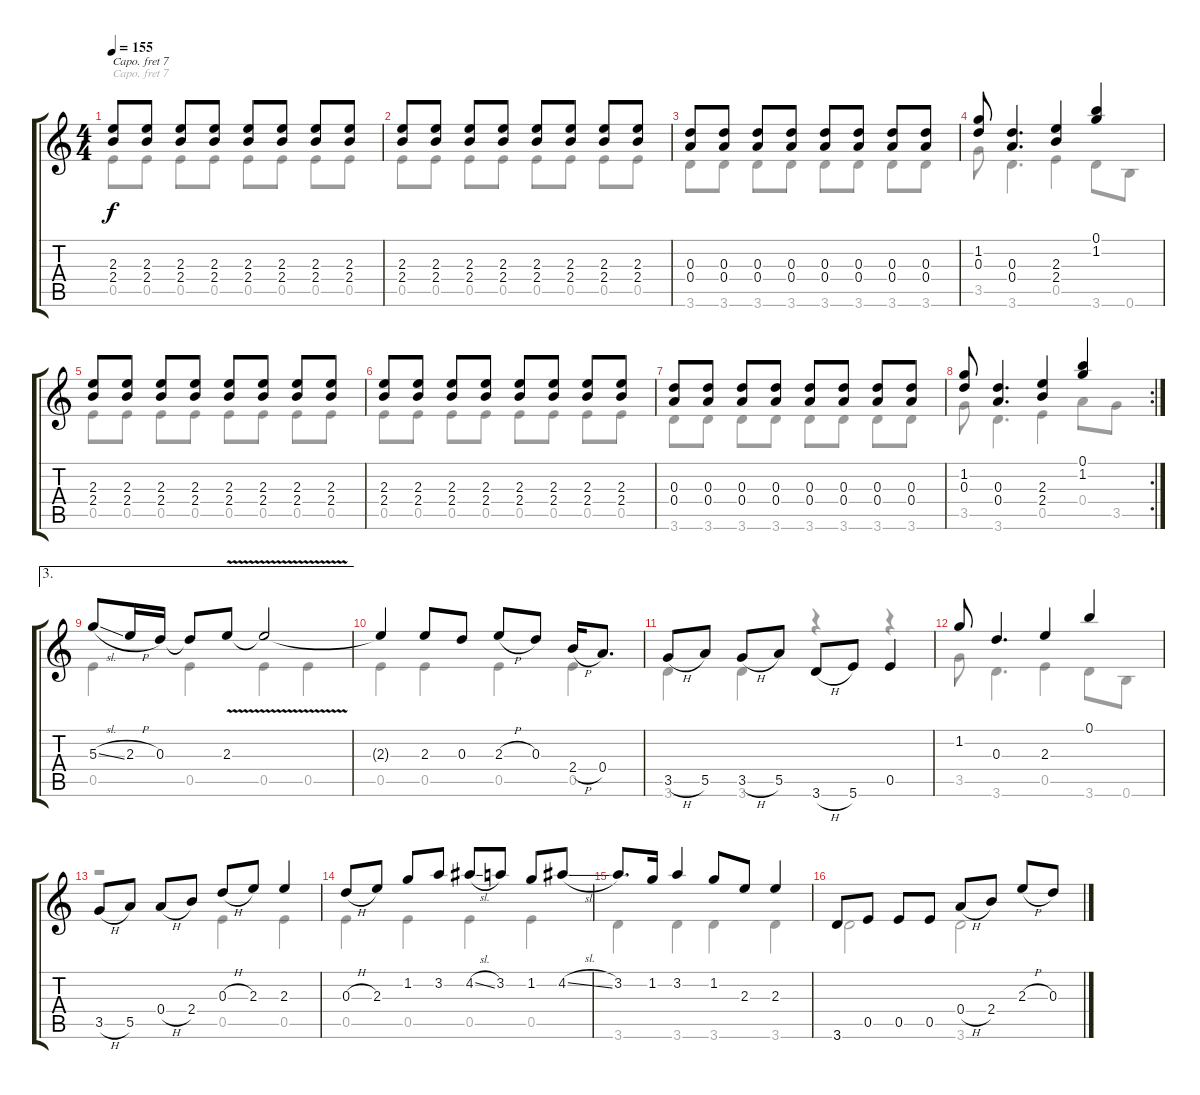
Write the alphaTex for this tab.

\track "" {instrument acousticguitarnylon}
\staff {score tabs}
\capo 7
\tuning (E4 B3 G3 D3 A2 E2) {hide}
\voice
\ts (4 4)
\tempo 155
\clef g2
\ks c
(2.3 2.4).8{dy f} (2.3 2.4).8 (2.3 2.4).8 (2.3 2.4).8 (2.3 2.4).8 (2.3 2.4).8 (2.3 2.4).8 (2.3 2.4).8 |
(2.3 2.4).8 (2.3 2.4).8 (2.3 2.4).8 (2.3 2.4).8 (2.3 2.4).8 (2.3 2.4).8 (2.3 2.4).8 (2.3 2.4).8 |
(0.3 0.4).8 (0.3 0.4).8 (0.3 0.4).8 (0.3 0.4).8 (0.3 0.4).8 (0.3 0.4).8 (0.3 0.4).8 (0.3 0.4).8 |
(1.2 0.3).8 (0.3 0.4).4{d} (2.3 2.4).4 (0.1 1.2).4 |
(2.3 2.4).8 (2.3 2.4).8 (2.3 2.4).8 (2.3 2.4).8 (2.3 2.4).8 (2.3 2.4).8 (2.3 2.4).8 (2.3 2.4).8 |
(2.3 2.4).8 (2.3 2.4).8 (2.3 2.4).8 (2.3 2.4).8 (2.3 2.4).8 (2.3 2.4).8 (2.3 2.4).8 (2.3 2.4).8 |
(0.3 0.4).8 (0.3 0.4).8 (0.3 0.4).8 (0.3 0.4).8 (0.3 0.4).8 (0.3 0.4).8 (0.3 0.4).8 (0.3 0.4).8 |
\rc 2
(1.2 0.3).8 (0.3 0.4).4{d} (2.3 2.4).4 (0.1 1.2).4 |
\ae 3
5.3{sl}.8 2.3{h}.16 0.3.16 0.3{t}.8 2.3{v}.8 2.3{t}.2 |
2.3{t}.4 2.3.8 0.3.8 2.3{h}.8 0.3.8 2.4{h}.16 0.4.8{d} |
3.5{h}.8 5.5.8 3.5{h}.8 5.5.8 3.6{h}.8 5.6.8 0.5.4 |
1.2.8 0.3.4{d} 2.3.4 0.1.4 |
3.5{h}.8 5.5.8 0.4{h}.8 2.4.8 0.3{h}.8 2.3.8 2.3.4 |
0.3{h}.8 2.3.8 1.2.8 3.2.8 4.2{sl}.8 3.2.8 1.2.8 4.2{sl}.8 |
3.2.8{d} 1.2.16 3.2.4 1.2.8 2.3.8 2.3.4 |
3.6.8 0.5.8 0.5.8 0.5.8 0.4{h}.8 2.4.8 2.3{h}.8 0.3.8
\voice
\clef g2
\ottava regular
\simile none
\ks c
0.5.8{dy f} 0.5.8 0.5.8 0.5.8 0.5.8 0.5.8 0.5.8 0.5.8 |
0.5.8 0.5.8 0.5.8 0.5.8 0.5.8 0.5.8 0.5.8 0.5.8 |
3.6.8 3.6.8 3.6.8 3.6.8 3.6.8 3.6.8 3.6.8 3.6.8 |
3.5.8 3.6.4{d} 0.5.4 3.6.8 0.6.8 |
0.5.8 0.5.8 0.5.8 0.5.8 0.5.8 0.5.8 0.5.8 0.5.8 |
0.5.8 0.5.8 0.5.8 0.5.8 0.5.8 0.5.8 0.5.8 0.5.8 |
3.6.8 3.6.8 3.6.8 3.6.8 3.6.8 3.6.8 3.6.8 3.6.8 |
3.5.8 3.6.4{d} 0.5.4 0.4.8 3.5.8 |
0.5.4 0.5.4 0.5.4 0.5.4 |
0.5.4 0.5.4 0.5.4 0.5.4 |
3.6.4 3.6.4 r.4 r.4 |
3.5.8 3.6.4{d} 0.5.4 3.6.8 0.6.8 |
r.2 0.5.4 0.5.4 |
0.5.4 0.5.4 0.5.4 0.5.4 |
3.6.4 3.6.4 3.6.4 3.6.4 |
3.6.2 3.6.2
